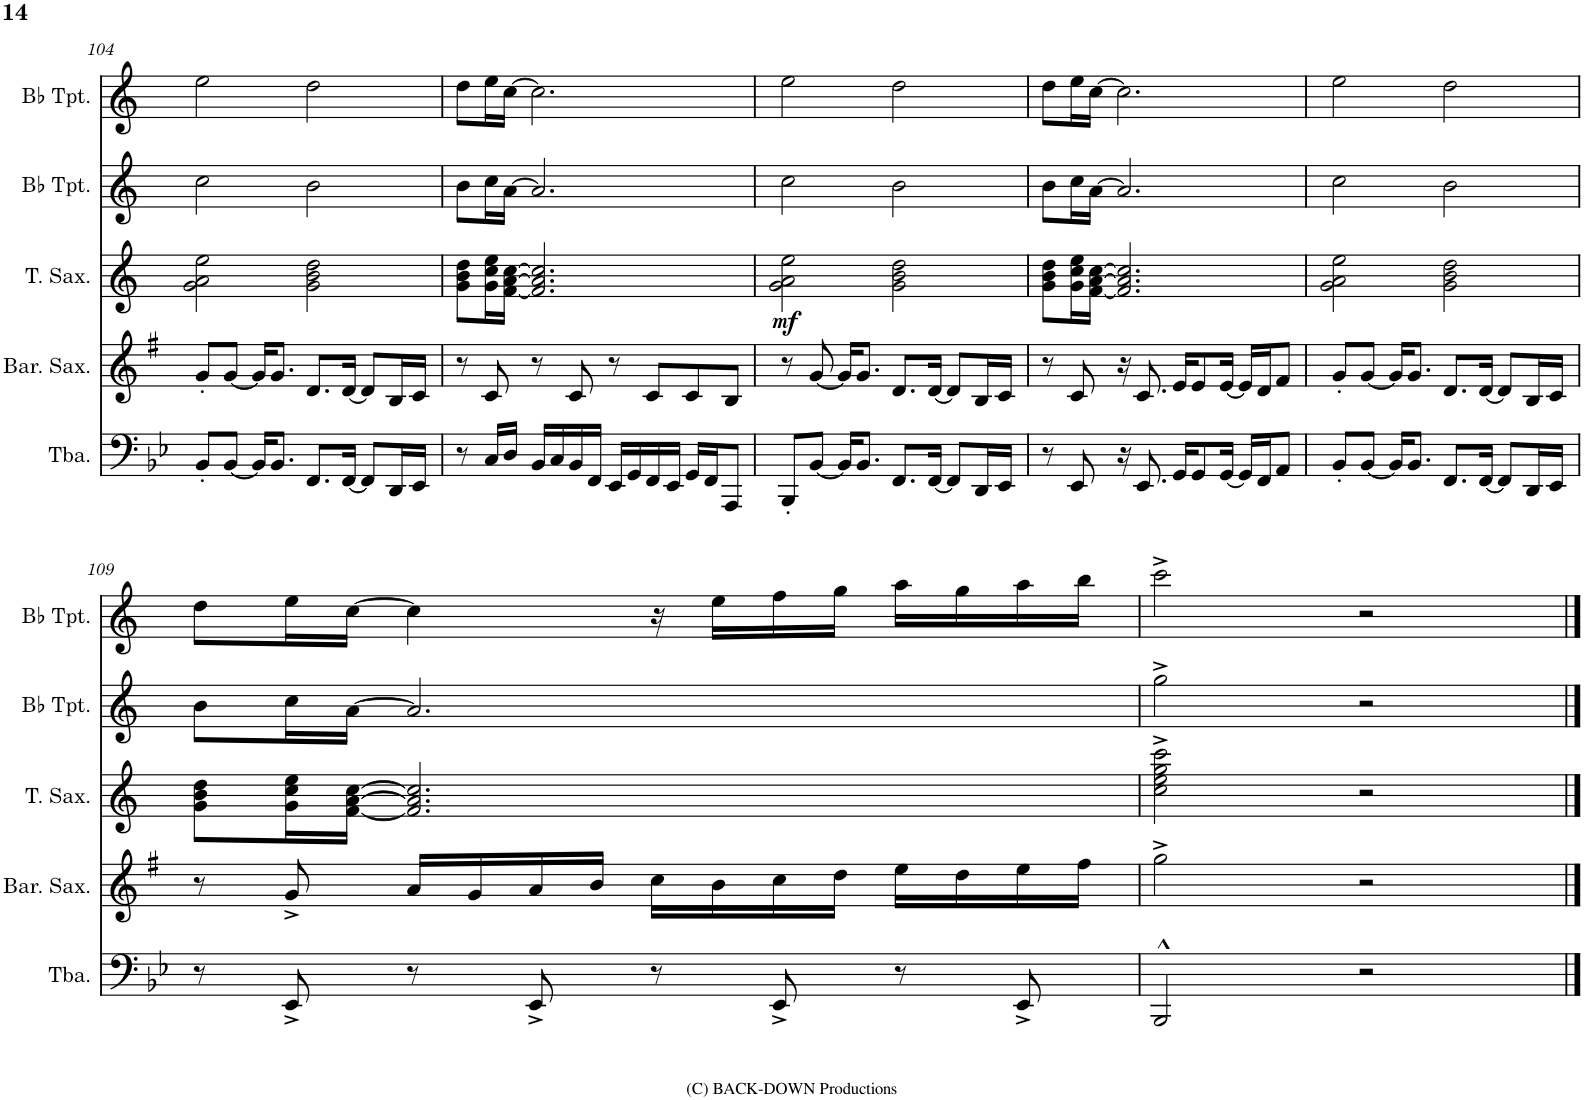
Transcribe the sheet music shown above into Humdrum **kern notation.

**kern	**kern	**kern	**dynam	**kern	**kern
*part5	*part4	*part3	*part3	*part2	*part1
*staff5	*staff4	*staff3	*staff3	*staff2	*staff1
*I"Tuba	*I"Baritone Saxophone	*I"Tenor Saxophone	*	*I"Bb Trumpet	*I"Bb Trumpet
*I'Tba.	*I'Bar. Sax.	*I'T. Sax.	*	*I'Bb Tpt.	*I'Bb Tpt.
!!LO:PB:g=z
*clefF4	*clefG2	*clefG2	*	*clefG2	*clefG2
*	*Trd12c21	*Trd8c14	*	*Trd1c2	*Trd1c2
*k[b-e-]	*k[f#]	*k[]	*	*k[]	*k[]
*M4/4	*M4/4	*M4/4	*	*M4/4	*M4/4
=104	=104	=104	=104	=104	=104
8BB-'/L	8g'/L	2g\ 2a\ 2ee\	.	2cc\	2ee\
[8BB-/J	[8g/J	.	.	.	.
16BB-/KL]	16g/KL]	.	.	.	.
8.BB-/J	8.g/J	.	.	.	.
8.FF/L	8.d/L	2g\ 2b\ 2dd\	.	2b\	2dd\
[16FF/Jk	[16d/Jk	.	.	.	.
8FF/L]	8d/L]	.	.	.	.
16DD/L	16B/L	.	.	.	.
16EE-/JJ	16c/JJ	.	.	.	.
=105	=105	=105	=105	=105	=105
8r	8r	8g\ 8b\ 8dd\L	.	8b\L	8dd\L
16C/LL	8c/	16g\ 16cc\ 16ee\L	.	16cc\L	16ee\L
16D/JJ	.	[16f\ [16a\ [16cc\JJ	.	[16a\JJ	[16cc\JJ
16BB-/LL	8r	2.f/] 2.a/] 2.cc/]	.	2.a/]	2.cc\]
16C/	.	.	.	.	.
16BB-/	8c/	.	.	.	.
16FF/JJ	.	.	.	.	.
16EE-/LL	8r	.	.	.	.
16GG/	.	.	.	.	.
16FF/	8c/L	.	.	.	.
16EE-/JJ	.	.	.	.	.
16GG/LL	8c/	.	.	.	.
16FF/J	.	.	.	.	.
8AAA/J	8B/J	.	.	.	.
=106	=106	=106	=106	=106	=106
!	!	!	!LO:DY:b	!	!
8BBB-'/L	8r	2g\ 2a\ 2ee\	mf	2cc\	2ee\
[8BB-/J	[8g/	.	.	.	.
16BB-/KL]	16g/KL]	.	.	.	.
8.BB-/J	8.g/J	.	.	.	.
8.FF/L	8.d/L	2g\ 2b\ 2dd\	.	2b\	2dd\
[16FF/Jk	[16d/Jk	.	.	.	.
8FF/L]	8d/L]	.	.	.	.
16DD/L	16B/L	.	.	.	.
16EE-/JJ	16c/JJ	.	.	.	.
=107	=107	=107	=107	=107	=107
8r	8r	8g\ 8b\ 8dd\L	.	8b\L	8dd\L
8EE-/	8c/	16g\ 16cc\ 16ee\L	.	16cc\L	16ee\L
.	.	[16f\ [16a\ [16cc\JJ	.	[16a\JJ	[16cc\JJ
16r	16r	2.f/] 2.a/] 2.cc/]	.	2.a/]	2.cc\]
8.EE-/	8.c/	.	.	.	.
16GG/KL	16e/KL	.	.	.	.
8GG/	8e/	.	.	.	.
[16GG/Jk	[16e/Jk	.	.	.	.
16GG/LL]	16e/LL]	.	.	.	.
16FF/J	16d/J	.	.	.	.
8AA/J	8f#/J	.	.	.	.
=108	=108	=108	=108	=108	=108
8BB-'/L	8g'/L	2g\ 2a\ 2ee\	.	2cc\	2ee\
[8BB-/J	[8g/J	.	.	.	.
16BB-/KL]	16g/KL]	.	.	.	.
8.BB-/J	8.g/J	.	.	.	.
8.FF/L	8.d/L	2g\ 2b\ 2dd\	.	2b\	2dd\
[16FF/Jk	[16d/Jk	.	.	.	.
8FF/L]	8d/L]	.	.	.	.
16DD/L	16B/L	.	.	.	.
16EE-/JJ	16c/JJ	.	.	.	.
!!LO:LB:g=z
=109	=109	=109	=109	=109	=109
8r	8r	8g\ 8b\ 8dd\L	.	8b\L	8dd\L
8EE-^/	8g^/	16g\ 16cc\ 16ee\L	.	16cc\L	16ee\L
.	.	[16f\ [16a\ [16cc\JJ	.	[16a\JJ	[16cc\JJ
8r	16a/LL	2.f/] 2.a/] 2.cc/]	.	2.a/]	4cc\]
.	16g/	.	.	.	.
8EE-^/	16a/	.	.	.	.
.	16b/JJ	.	.	.	.
8r	16cc\LL	.	.	.	16r
.	16b\	.	.	.	16ee\LL
8EE-^/	16cc\	.	.	.	16ff\
.	16dd\JJ	.	.	.	16gg\JJ
8r	16ee\LL	.	.	.	16aa\LL
.	16dd\	.	.	.	16gg\
8EE-^/	16ee\	.	.	.	16aa\
.	16ff#\JJ	.	.	.	16bb\JJ
=110	=110	=110	=110	=110	=110
2BBB-^^/	2gg^\	2cc\^ 2ee\^ 2gg\^ 2ccc\^	.	2gg^\	2ccc^\
2r	2r	2r	.	2r	2r
==	==	==	==	==	==
*-	*-	*-	*-	*-	*-
